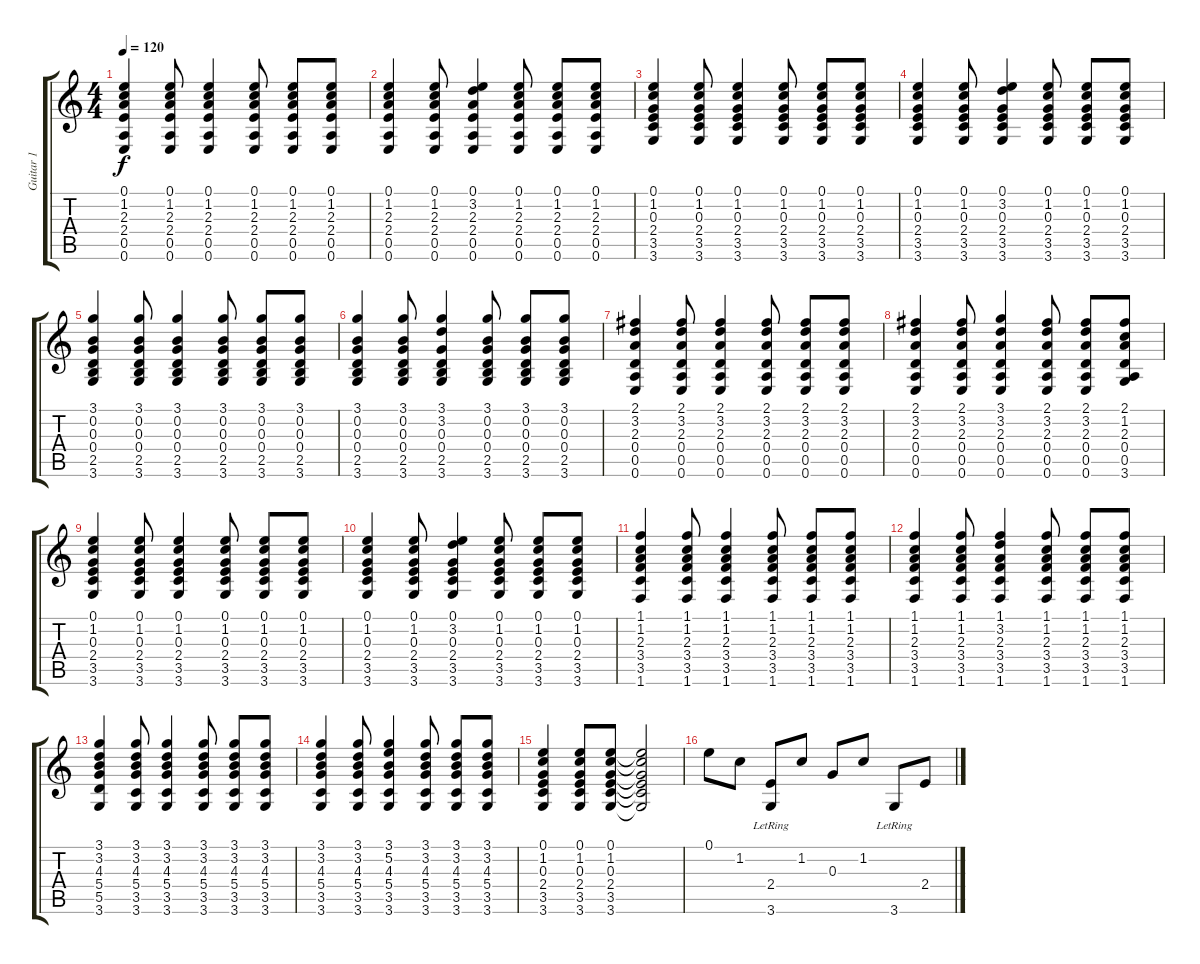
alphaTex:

\track ("Guitar 1" "Guitar 1") {instrument acousticguitarnylon}
\staff {score tabs}
\tuning (E4 B3 G3 D3 A2 E2) {hide}
\ts (4 4)
\tempo 120
\clef g2
\ks c
(0.1 1.2 2.3 2.4 0.5 0.6).4{dy f instrument acousticguitarnylon} (0.1 1.2 2.3 2.4 0.5 0.6).8 (0.1 1.2 2.3 2.4 0.5 0.6).4 (0.1 1.2 2.3 2.4 0.5 0.6).8 (0.1 1.2 2.3 2.4 0.5 0.6).8 (0.1 1.2 2.3 2.4 0.5 0.6).8 |
(0.1 1.2 2.3 2.4 0.5 0.6).4 (0.1 1.2 2.3 2.4 0.5 0.6).8 (0.1 3.2 2.3 2.4 0.5 0.6).4 (0.1 1.2 2.3 2.4 0.5 0.6).8 (0.1 1.2 2.3 2.4 0.5 0.6).8 (0.1 1.2 2.3 2.4 0.5 0.6).8 |
(0.1 1.2 0.3 2.4 3.5 3.6).4 (0.1 1.2 0.3 2.4 3.5 3.6).8 (0.1 1.2 0.3 2.4 3.5 3.6).4 (0.1 1.2 0.3 2.4 3.5 3.6).8 (0.1 1.2 0.3 2.4 3.5 3.6).8 (0.1 1.2 0.3 2.4 3.5 3.6).8 |
(0.1 1.2 0.3 2.4 3.5 3.6).4 (0.1 1.2 0.3 2.4 3.5 3.6).8 (0.1 3.2 0.3 2.4 3.5 3.6).4 (0.1 1.2 0.3 2.4 3.5 3.6).8 (0.1 1.2 0.3 2.4 3.5 3.6).8 (0.1 1.2 0.3 2.4 3.5 3.6).8 |
(3.1 0.2 0.3 0.4 2.5 3.6).4 (3.1 0.2 0.3 0.4 2.5 3.6).8 (3.1 0.2 0.3 0.4 2.5 3.6).4 (3.1 0.2 0.3 0.4 2.5 3.6).8 (3.1 0.2 0.3 0.4 2.5 3.6).8 (3.1 0.2 0.3 0.4 2.5 3.6).8 |
(3.1 0.2 0.3 0.4 2.5 3.6).4 (3.1 0.2 0.3 0.4 2.5 3.6).8 (3.1 3.2 0.3 0.4 2.5 3.6).4 (3.1 0.2 0.3 0.4 2.5 3.6).8 (3.1 0.2 0.3 0.4 2.5 3.6).8 (3.1 0.2 0.3 0.4 2.5 3.6).8 |
(2.1 3.2 2.3 0.4 0.5 0.6).4 (2.1 3.2 2.3 0.4 0.5 0.6).8 (2.1 3.2 2.3 0.4 0.5 0.6).4 (2.1 3.2 2.3 0.4 0.5 0.6).8 (2.1 3.2 2.3 0.4 0.5 0.6).8 (2.1 3.2 2.3 0.4 0.5 0.6).8 |
(2.1 3.2 2.3 0.4 0.5 0.6).4 (2.1 3.2 2.3 0.4 0.5 0.6).8 (3.1 3.2 2.3 0.4 0.5 0.6).4 (2.1 3.2 2.3 0.4 0.5 0.6).8 (2.1 3.2 2.3 0.4 0.5 0.6).8 (2.1 1.2 2.3 0.4 0.5 3.6).8 |
(0.1 1.2 0.3 2.4 3.5 3.6).4 (0.1 1.2 0.3 2.4 3.5 3.6).8 (0.1 1.2 0.3 2.4 3.5 3.6).4 (0.1 1.2 0.3 2.4 3.5 3.6).8 (0.1 1.2 0.3 2.4 3.5 3.6).8 (0.1 1.2 0.3 2.4 3.5 3.6).8 |
(0.1 1.2 0.3 2.4 3.5 3.6).4 (0.1 1.2 0.3 2.4 3.5 3.6).8 (0.1 3.2 0.3 2.4 3.5 3.6).4 (0.1 1.2 0.3 2.4 3.5 3.6).8 (0.1 1.2 0.3 2.4 3.5 3.6).8 (0.1 1.2 0.3 2.4 3.5 3.6).8 |
(1.1 1.2 2.3 3.4 3.5 1.6).4 (1.1 1.2 2.3 3.4 3.5 1.6).8 (1.1 1.2 2.3 3.4 3.5 1.6).4 (1.1 1.2 2.3 3.4 3.5 1.6).8 (1.1 1.2 2.3 3.4 3.5 1.6).8 (1.1 1.2 2.3 3.4 3.5 1.6).8 |
(1.1 1.2 2.3 3.4 3.5 1.6).4 (1.1 1.2 2.3 3.4 3.5 1.6).8 (1.1 3.2 2.3 3.4 3.5 1.6).4 (1.1 1.2 2.3 3.4 3.5 1.6).8 (1.1 1.2 2.3 3.4 3.5 1.6).8 (1.1 1.2 2.3 3.4 3.5 1.6).8 |
(3.1 3.2 4.3 5.4 5.5 3.6).4 (3.1 3.2 4.3 5.4 3.5 3.6).8 (3.1 3.2 4.3 5.4 3.5 3.6).4 (3.1 3.2 4.3 5.4 3.5 3.6).8 (3.1 3.2 4.3 5.4 3.5 3.6).8 (3.1 3.2 4.3 5.4 3.5 3.6).8 |
(3.1 3.2 4.3 5.4 3.5 3.6).4 (3.1 3.2 4.3 5.4 3.5 3.6).8 (3.1 5.2 4.3 5.4 3.5 3.6).4 (3.1 3.2 4.3 5.4 3.5 3.6).8 (3.1 3.2 4.3 5.4 3.5 3.6).8 (3.1 3.2 4.3 5.4 3.5 3.6).8 |
(0.1 1.2 0.3 2.4 3.5 3.6).4 (0.1 1.2 0.3 2.4 3.5 3.6).8 (0.1 1.2 0.3 2.4 3.5 3.6).8 (0.1{t} 1.2{t} 0.3{t} 2.4{t} 3.5{t} 3.6{t}).2 |
0.1.8 1.2.8 (2.4 3.6{lr}).8 1.2.8 0.3.8 1.2.8 3.6{lr}.8 2.4.8
